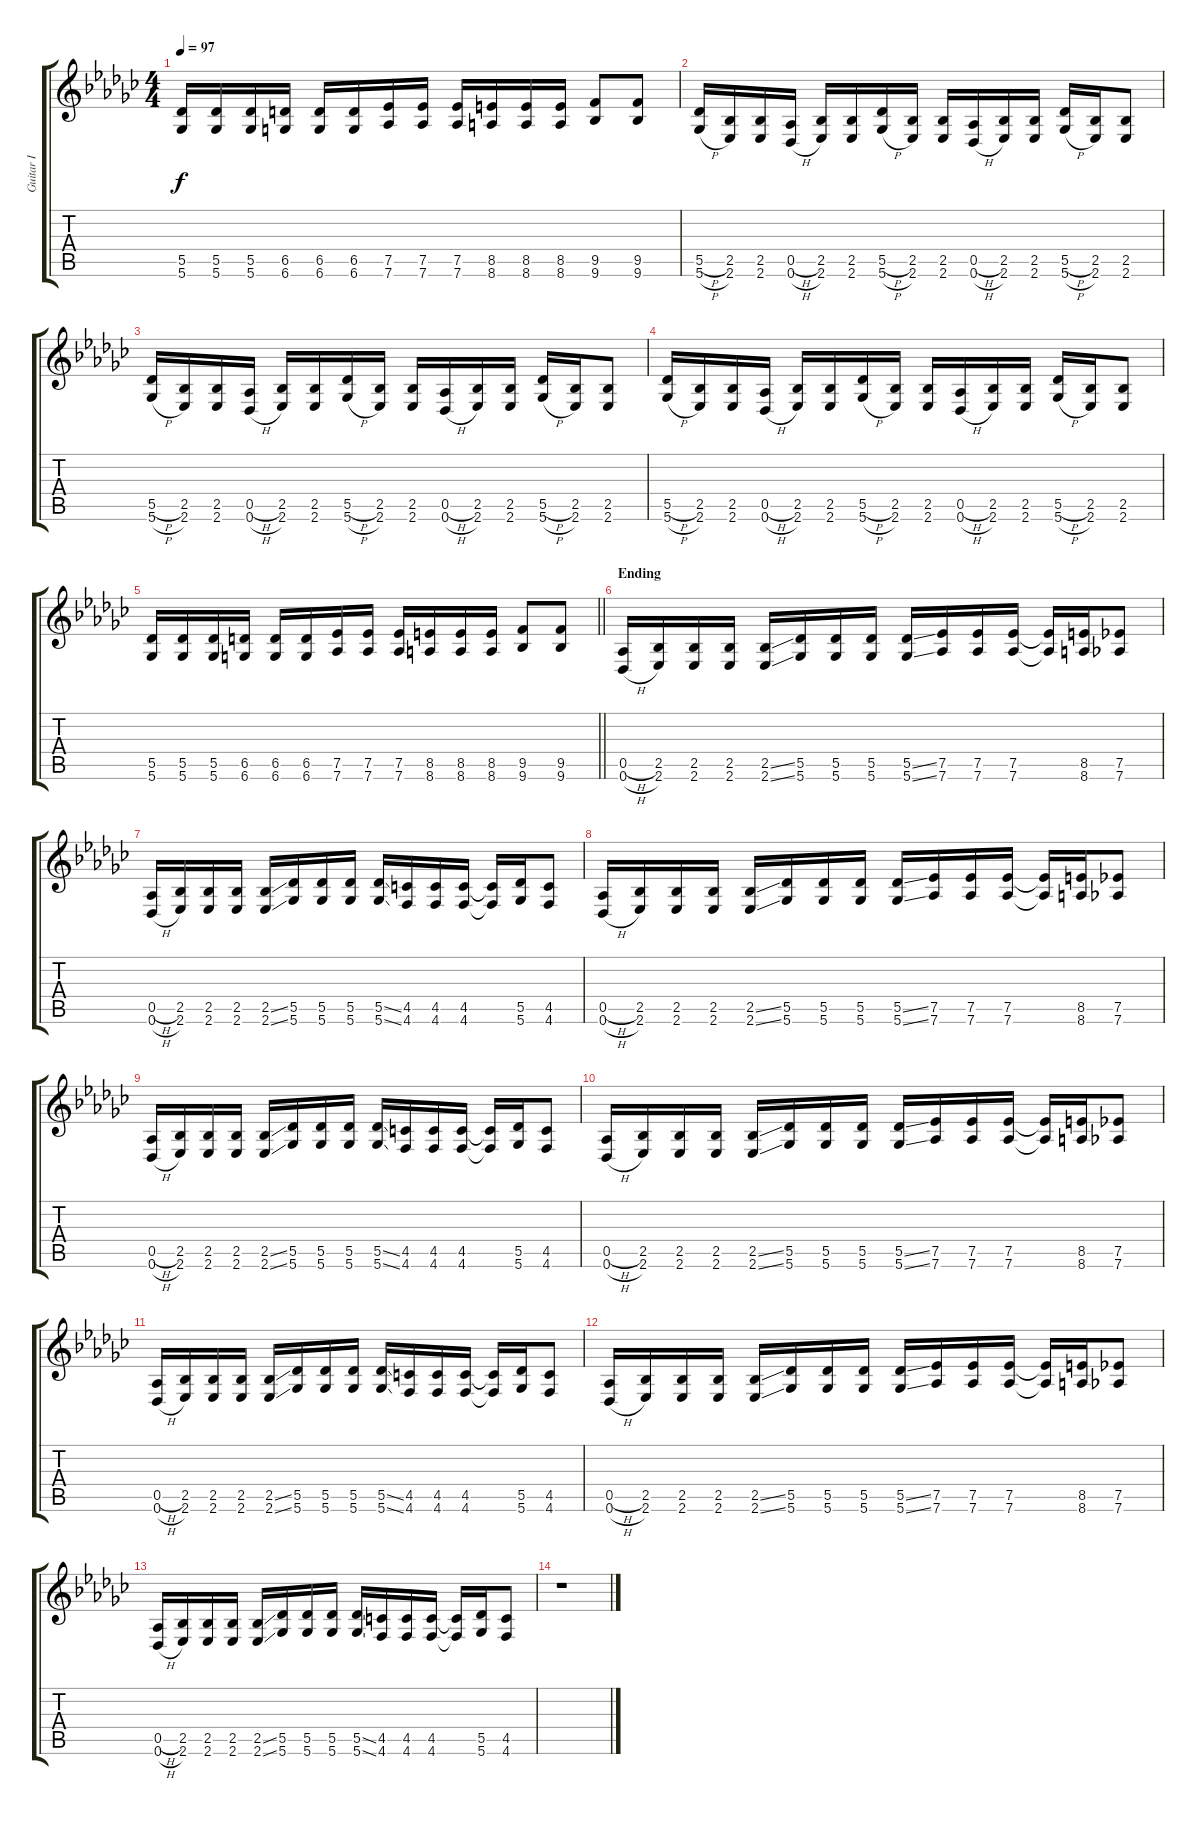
\track ("Guitar I" "Guitar I") {instrument distortionguitar}
\staff {score tabs}
\tuning (Eb4 Bb3 Gb3 Db3 Ab2 Db2) {hide}
\ts (4 4)
\tempo 97
\clef g2
\ks ebminor
(5.5 5.6).16{dy f} (5.5 5.6).16 (5.5 5.6).16 (6.5 6.6).16 (6.5 6.6).16 (6.5 6.6).16 (7.5 7.6).16 (7.5 7.6).16 (7.5 7.6).16 (8.5 8.6).16 (8.5 8.6).16 (8.5 8.6).16 (9.5 9.6).8 (9.5 9.6).8 |
(5.5{h} 5.6{h}).16 (2.5 2.6).16 (2.5 2.6).16 (0.5{h} 0.6{h}).16 (2.5 2.6).16 (2.5 2.6).16 (5.5{h} 5.6{h}).16 (2.5 2.6).16 (2.5 2.6).16 (0.5{h} 0.6{h}).16 (2.5 2.6).16 (2.5 2.6).16 (5.5{h} 5.6{h}).16 (2.5 2.6).16 (2.5 2.6).8 |
(5.5{h} 5.6{h}).16 (2.5 2.6).16 (2.5 2.6).16 (0.5{h} 0.6{h}).16 (2.5 2.6).16 (2.5 2.6).16 (5.5{h} 5.6{h}).16 (2.5 2.6).16 (2.5 2.6).16 (0.5{h} 0.6{h}).16 (2.5 2.6).16 (2.5 2.6).16 (5.5{h} 5.6{h}).16 (2.5 2.6).16 (2.5 2.6).8 |
(5.5{h} 5.6{h}).16 (2.5 2.6).16 (2.5 2.6).16 (0.5{h} 0.6{h}).16 (2.5 2.6).16 (2.5 2.6).16 (5.5{h} 5.6{h}).16 (2.5 2.6).16 (2.5 2.6).16 (0.5{h} 0.6{h}).16 (2.5 2.6).16 (2.5 2.6).16 (5.5{h} 5.6{h}).16 (2.5 2.6).16 (2.5 2.6).8 |
\barLineRight lightlight
(5.5 5.6).16 (5.5 5.6).16 (5.5 5.6).16 (6.5 6.6).16 (6.5 6.6).16 (6.5 6.6).16 (7.5 7.6).16 (7.5 7.6).16 (7.5 7.6).16 (8.5 8.6).16 (8.5 8.6).16 (8.5 8.6).16 (9.5 9.6).8 (9.5 9.6).8 |
\section ("" "Ending")
(0.5{h} 0.6{h}).16 (2.5 2.6).16 (2.5 2.6).16 (2.5 2.6).16 (2.5{ss} 2.6{ss}).16 (5.5 5.6).16 (5.5 5.6).16 (5.5 5.6).16 (5.5{ss} 5.6{ss}).16 (7.5 7.6).16 (7.5 7.6).16 (7.5 7.6).16 (7.5{t} 7.6{t}).16 (8.5 8.6).16 (7.5 7.6).8 |
(0.5{h} 0.6{h}).16 (2.5 2.6).16 (2.5 2.6).16 (2.5 2.6).16 (2.5{ss} 2.6{ss}).16 (5.5 5.6).16 (5.5 5.6).16 (5.5 5.6).16 (5.5{ss} 5.6{ss}).16 (4.5 4.6).16 (4.5 4.6).16 (4.5 4.6).16 (4.5{t} 4.6{t}).16 (5.5 5.6).16 (4.5 4.6).8 |
(0.5{h} 0.6{h}).16 (2.5 2.6).16 (2.5 2.6).16 (2.5 2.6).16 (2.5{ss} 2.6{ss}).16 (5.5 5.6).16 (5.5 5.6).16 (5.5 5.6).16 (5.5{ss} 5.6{ss}).16 (7.5 7.6).16 (7.5 7.6).16 (7.5 7.6).16 (7.5{t} 7.6{t}).16 (8.5 8.6).16 (7.5 7.6).8 |
(0.5{h} 0.6{h}).16 (2.5 2.6).16 (2.5 2.6).16 (2.5 2.6).16 (2.5{ss} 2.6{ss}).16 (5.5 5.6).16 (5.5 5.6).16 (5.5 5.6).16 (5.5{ss} 5.6{ss}).16 (4.5 4.6).16 (4.5 4.6).16 (4.5 4.6).16 (4.5{t} 4.6{t}).16 (5.5 5.6).16 (4.5 4.6).8 |
(0.5{h} 0.6{h}).16 (2.5 2.6).16 (2.5 2.6).16 (2.5 2.6).16 (2.5{ss} 2.6{ss}).16 (5.5 5.6).16 (5.5 5.6).16 (5.5 5.6).16 (5.5{ss} 5.6{ss}).16 (7.5 7.6).16 (7.5 7.6).16 (7.5 7.6).16 (7.5{t} 7.6{t}).16 (8.5 8.6).16 (7.5 7.6).8 |
(0.5{h} 0.6{h}).16 (2.5 2.6).16 (2.5 2.6).16 (2.5 2.6).16 (2.5{ss} 2.6{ss}).16 (5.5 5.6).16 (5.5 5.6).16 (5.5 5.6).16 (5.5{ss} 5.6{ss}).16 (4.5 4.6).16 (4.5 4.6).16 (4.5 4.6).16 (4.5{t} 4.6{t}).16 (5.5 5.6).16 (4.5 4.6).8 |
(0.5{h} 0.6{h}).16 (2.5 2.6).16 (2.5 2.6).16 (2.5 2.6).16 (2.5{ss} 2.6{ss}).16 (5.5 5.6).16 (5.5 5.6).16 (5.5 5.6).16 (5.5{ss} 5.6{ss}).16 (7.5 7.6).16 (7.5 7.6).16 (7.5 7.6).16 (7.5{t} 7.6{t}).16 (8.5 8.6).16 (7.5 7.6).8 |
(0.5{h} 0.6{h}).16 (2.5 2.6).16 (2.5 2.6).16 (2.5 2.6).16 (2.5{ss} 2.6{ss}).16 (5.5 5.6).16 (5.5 5.6).16 (5.5 5.6).16 (5.5{ss} 5.6{ss}).16 (4.5 4.6).16 (4.5 4.6).16 (4.5 4.6).16 (4.5{t} 4.6{t}).16 (5.5 5.6).16 (4.5 4.6).8 |
r.1
